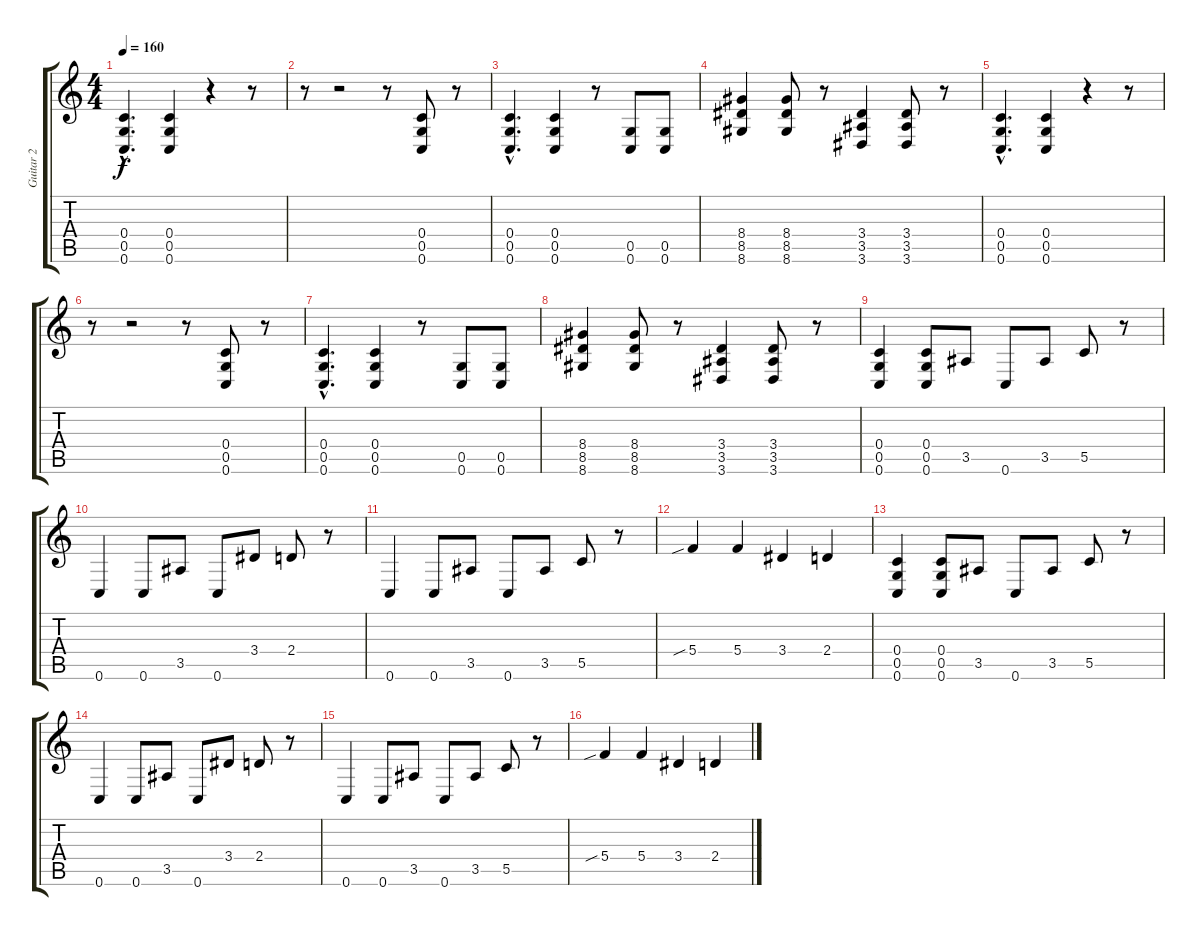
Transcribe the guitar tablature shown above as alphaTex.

\track ("Guitar 2" "Guitar 2") {instrument distortionguitar}
\staff {score tabs}
\tuning (C4 A3 F3 C3 G2 C2) {hide}
\ts (4 4)
\section ("" "")
\tempo 160
\clef g2
\ks c
(0.4{hac} 0.5{hac} 0.6{hac}).4{d dy f} (0.4 0.5 0.6).4 r.4 r.8 |
r.8 r.2 r.8 (0.4 0.5 0.6).8 r.8 |
(0.4{hac} 0.5{hac} 0.6{hac}).4{d} (0.4 0.5 0.6).4 r.8 (0.5 0.6).8 (0.5 0.6).8 |
(8.4 8.5 8.6).4 (8.4 8.5 8.6).8 r.8 (3.4 3.5 3.6).4 (3.4 3.5 3.6).8 r.8 |
(0.4{hac} 0.5{hac} 0.6{hac}).4{d} (0.4 0.5 0.6).4 r.4 r.8 |
r.8 r.2 r.8 (0.4 0.5 0.6).8 r.8 |
(0.4{hac} 0.5{hac} 0.6{hac}).4{d} (0.4 0.5 0.6).4 r.8 (0.5 0.6).8 (0.5 0.6).8 |
(8.4 8.5 8.6).4 (8.4 8.5 8.6).8 r.8 (3.4 3.5 3.6).4 (3.4 3.5 3.6).8 r.8 |
\section ("" "")
(0.4 0.5 0.6).4 (0.4 0.5 0.6).8 3.5.8 0.6.8 3.5.8 5.5.8 r.8 |
0.6.4 0.6.8 3.5.8 0.6.8 3.4.8 2.4.8 r.8 |
0.6.4 0.6.8 3.5.8 0.6.8 3.5.8 5.5.8 r.8 |
5.4{sib}.4 5.4.4 3.4.4 2.4.4 |
(0.4 0.5 0.6).4 (0.4 0.5 0.6).8 3.5.8 0.6.8 3.5.8 5.5.8 r.8 |
0.6.4 0.6.8 3.5.8 0.6.8 3.4.8 2.4.8 r.8 |
0.6.4 0.6.8 3.5.8 0.6.8 3.5.8 5.5.8 r.8 |
5.4{sib}.4 5.4.4 3.4.4 2.4.4
